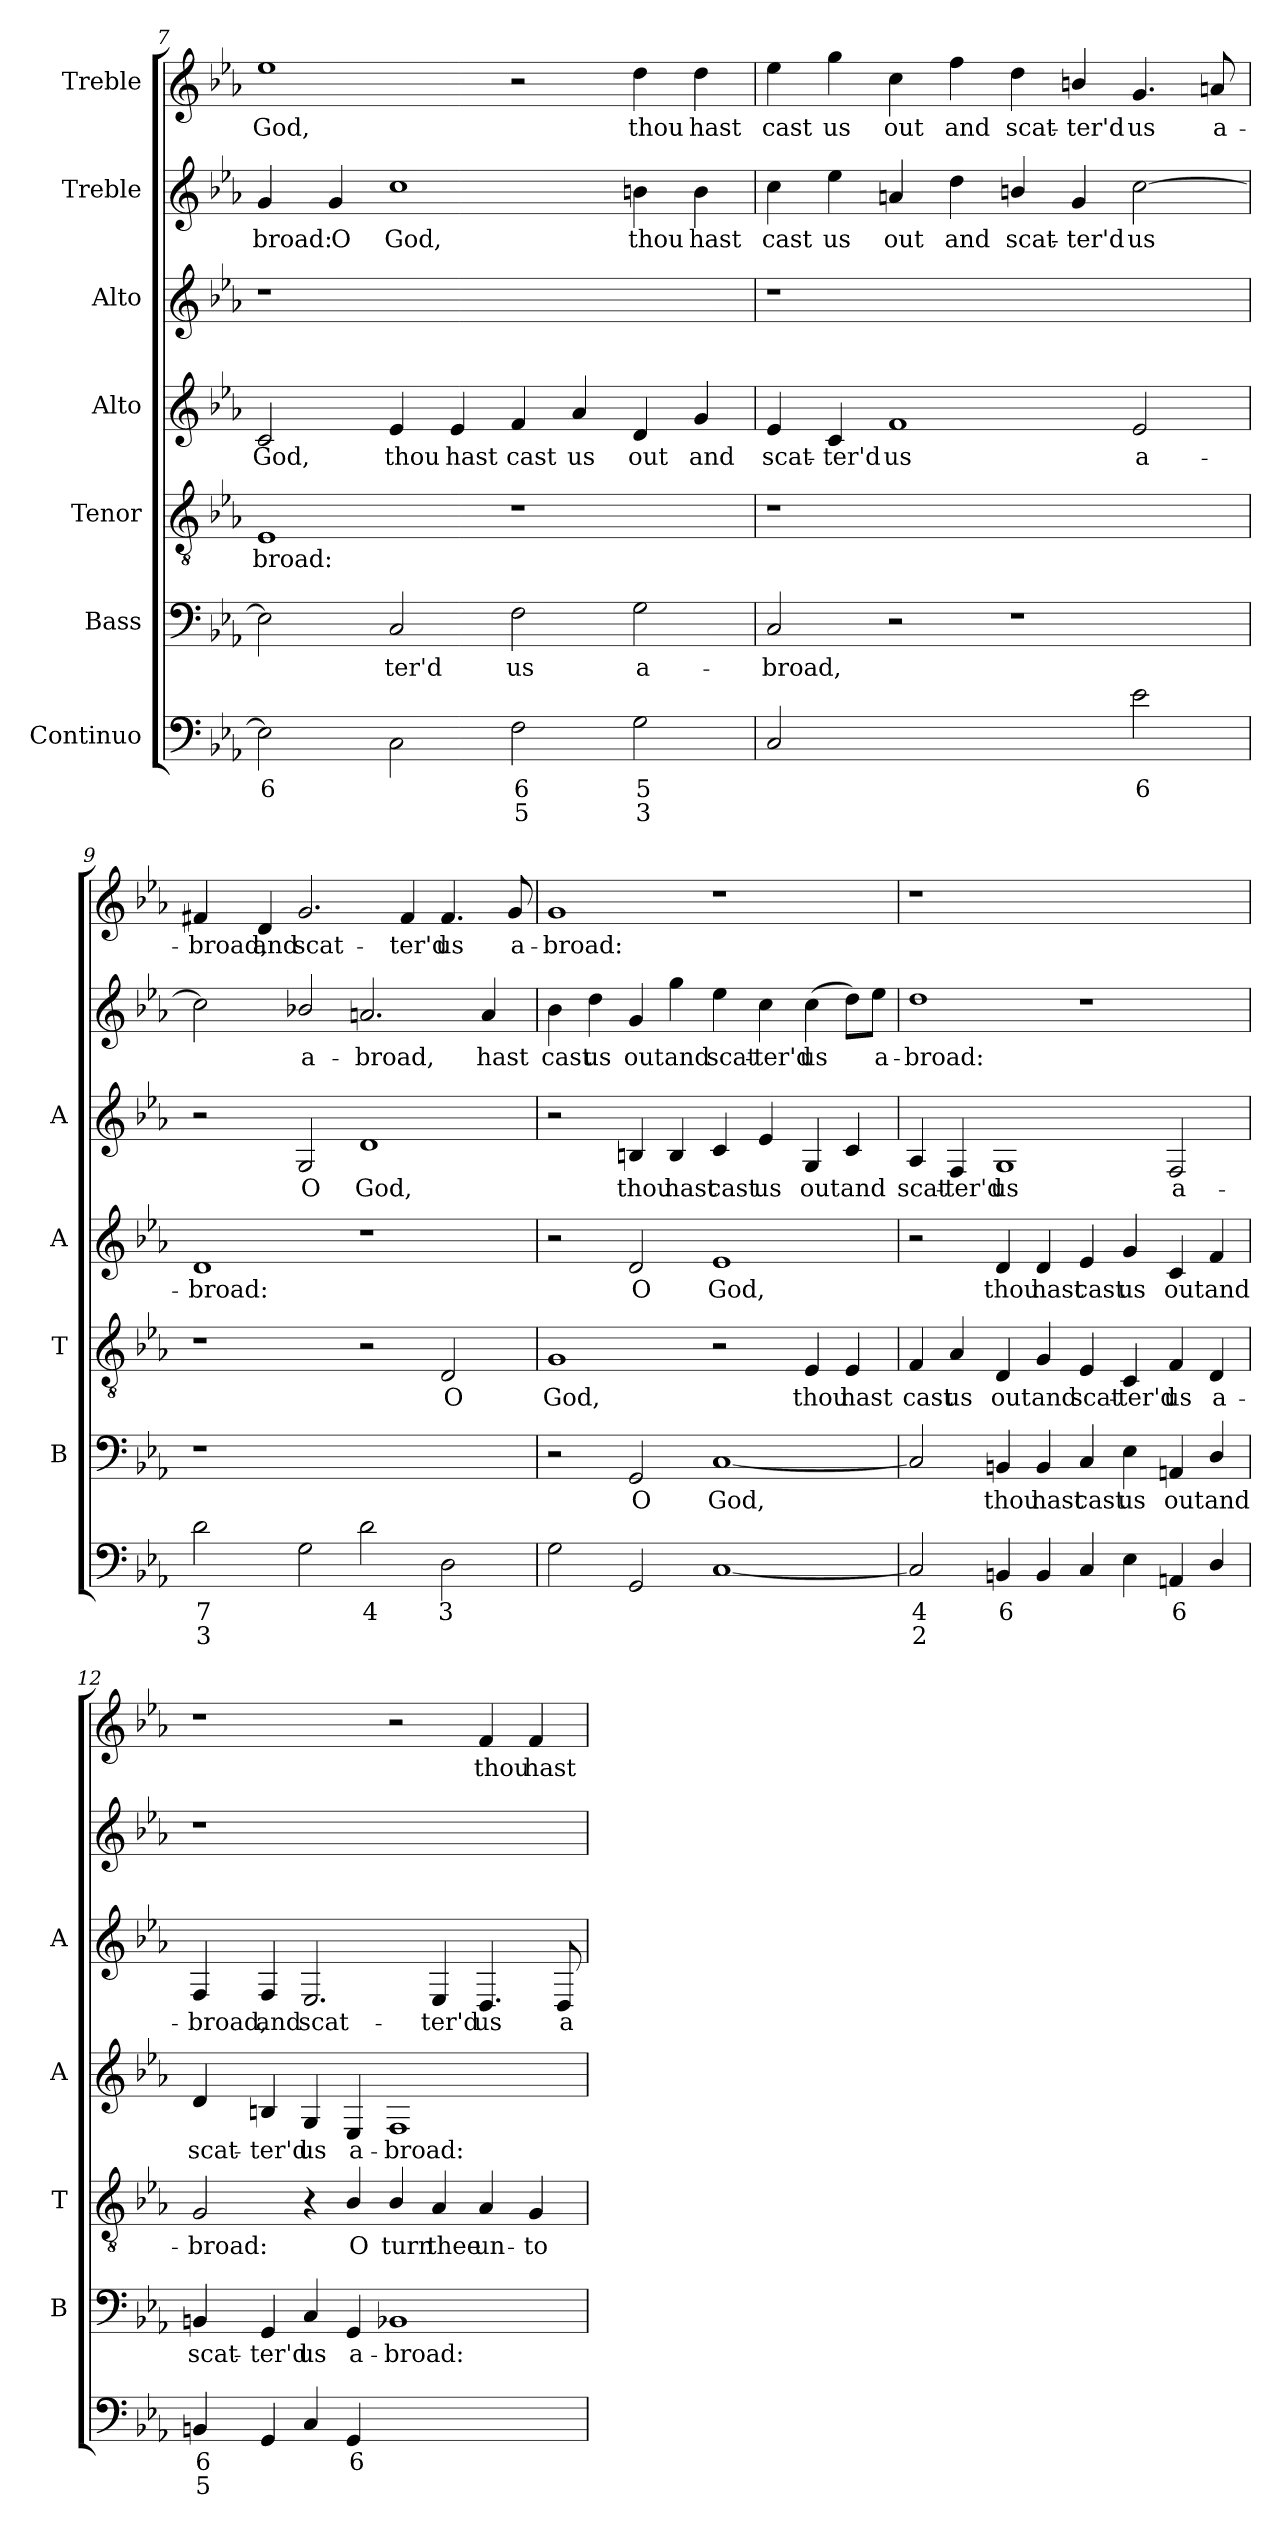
**kern	**text	**text	**kern	**text	**kern	**text	**kern	**text	**kern	**text	**kern	**text	**kern	**text
*part7	*part7	*part7	*part6	*part6	*part5	*part5	*part4	*part4	*part3	*part3	*part2	*part2	*part1	*part1
*staff7	*staff7	*staff7	*staff6	*staff6	*staff5	*staff5	*staff4	*staff4	*staff3	*staff3	*staff2	*staff2	*staff1	*staff1
*I"Continuo	*	*	*I"Bass	*	*I"Tenor	*	*I"Alto	*	*I"Alto	*	*I"Treble	*	*I"Treble	*
*	*	*	*I'B	*	*I'T	*	*I'A	*	*I'A	*	*	*	*	*
!!LO:PB:g=z
*clefF4	*	*	*clefF4	*	*clefGv2	*	*clefG2	*	*clefG2	*	*clefG2	*	*clefG2	*
*k[b-e-a-]	*	*	*k[b-e-a-]	*	*k[b-e-a-]	*	*k[b-e-a-]	*	*k[b-e-a-]	*	*k[b-e-a-]	*	*k[b-e-a-]	*
*E-:	*	*	*E-:	*	*E-:	*	*E-:	*	*E-:	*	*E-:	*	*E-:	*
=7	=7	=7	=7	=7	=7	=7	=7	=7	=7	=7	=7	=7	=7	=7
*^	*	*	*	*	*	*	*	*	*	*	*	*	*	*
!	!	!LO:LY:b	!	!	!	!	!LO:LY:b	!	!LO:LY:b	!	!	!	!LO:LY:b	!	!LO:LY:b
0ryy	2E-\]	6	.	2E-\]	.	1E-	broad:	2c/	God,	1r	.	4g/	-broad:	1ee-	God,
!	!	!	!	!	!	!	!	!	!	!	!	!	!LO:LY:b	!	!
.	.	.	.	.	.	.	.	.	.	.	.	4g/	O	.	.
!	!	!	!	!	!LO:LY:b	!	!	!	!LO:LY:b	!	!	!	!LO:LY:b	!	!
.	2C\	.	.	2C/	ter'd	.	.	4e-/	thou	.	.	1cc	God,	.	.
!	!	!	!	!	!	!	!	!	!LO:LY:b	!	!	!	!	!	!
.	.	.	.	.	.	.	.	4e-/	hast	.	.	.	.	.	.
!	!	!LO:LY:b	!LO:LY:b	!	!LO:LY:b	!	!	!	!LO:LY:b	!	!	!	!	!	!
.	2F\	6	5	2F\	us	1r	.	4f/	cast	1ryy	.	.	.	2r	.
!	!	!	!	!	!	!	!	!	!LO:LY:b	!	!	!	!	!	!
.	.	.	.	.	.	.	.	4a-/	us	.	.	.	.	.	.
!	!	!LO:LY:b	!LO:LY:b	!	!LO:LY:b	!	!	!	!LO:LY:b	!	!	!	!LO:LY:b	!	!LO:LY:b
.	2G\	5	3	2G\	a-	.	.	4d/	out	.	.	4bn\	thou	4dd\	thou
!	!	!	!	!	!	!	!	!	!LO:LY:b	!	!	!	!LO:LY:b	!	!LO:LY:b
.	.	.	.	.	.	.	.	4g/	and	.	.	4b\	hast	4dd\	hast
*v	*v	*	*	*	*	*	*	*	*	*	*	*	*	*	*
!!LO:LB:g=z
=8	=8	=8	=8	=8	=8	=8	=8	=8	=8	=8	=8	=8	=8	=8
!	!	!	!	!LO:LY:b	!	!	!	!LO:LY:b	!	!	!	!LO:LY:b	!	!LO:LY:b
2C/	.	.	2C/	-broad,	1r	.	4e-/	scat-	1r	.	4cc\	cast	4ee-\	cast
!	!	!	!	!	!	!	!	!LO:LY:b	!	!	!	!LO:LY:b	!	!LO:LY:b
.	.	.	.	.	.	.	4c/	-ter'd	.	.	4ee-\	us	4gg\	us
!	!	!	!	!	!	!	!	!LO:LY:b	!	!	!	!LO:LY:b	!	!LO:LY:b
[2f\yy	.	.	2r	.	.	.	1f	us	.	.	4an/	out	4cc\	out
!	!	!	!	!	!	!	!	!	!	!	!	!LO:LY:b	!	!LO:LY:b
.	.	.	.	.	.	.	.	.	.	.	4dd\	and	4ff\	and
!	!LO:LY:b	!LO:LY:b	!	!	!	!	!	!	!	!	!	!LO:LY:b	!	!LO:LY:b
2f\yy]	4	2	1r	.	1ryy	.	.	.	1ryy	.	4bn/	scat-	4dd\	scat-
!	!	!	!	!	!	!	!	!	!	!	!	!LO:LY:b	!	!LO:LY:b
.	.	.	.	.	.	.	.	.	.	.	4g/	-ter'd	4bn/	-ter'd
!	!LO:LY:b	!	!	!	!	!	!	!LO:LY:b	!	!	!	!LO:LY:b	!	!LO:LY:b
2e-\	6	.	.	.	.	.	2e-/	a-	.	.	[2cc\	us	4.g/	us
!	!	!	!	!	!	!	!	!	!	!	!	!	!	!LO:LY:b
.	.	.	.	.	.	.	.	.	.	.	.	.	8an/	a-
=9	=9	=9	=9	=9	=9	=9	=9	=9	=9	=9	=9	=9	=9	=9
!	!LO:LY:b	!LO:LY:b	!	!	!	!	!	!LO:LY:b	!	!	!	!	!	!LO:LY:b
2d\	7	3	1r	.	1r	.	1d	-broad:	2r	.	2cc\]	.	4f#X/	-broad,
!	!	!	!	!	!	!	!	!	!	!	!	!	!	!LO:LY:b
.	.	.	.	.	.	.	.	.	.	.	.	.	4d/	and
!	!	!	!	!	!	!	!	!	!	!LO:LY:b	!	!LO:LY:b	!	!LO:LY:b
2G\	.	.	.	.	.	.	.	.	2G/	O	2b-X/	a-	2.g/	scat-
!	!LO:LY:b	!	!	!	!	!	!	!	!	!LO:LY:b	!	!LO:LY:b	!	!
2d\	4	.	1ryy	.	2r	.	1r	.	1d	God,	2.an/	-broad,	.	.
!	!	!	!	!	!	!	!	!	!	!	!	!	!	!LO:LY:b
.	.	.	.	.	.	.	.	.	.	.	.	.	4f#/	-ter'd
!	!LO:LY:b	!	!	!	!	!LO:LY:b	!	!	!	!	!	!	!	!LO:LY:b
2D\	3	.	.	.	2D/	O	.	.	.	.	.	.	4.f#/	us
!	!	!	!	!	!	!	!	!	!	!	!	!LO:LY:b	!	!
.	.	.	.	.	.	.	.	.	.	.	4a/	hast	.	.
!	!	!	!	!	!	!	!	!	!	!	!	!	!	!LO:LY:b
.	.	.	.	.	.	.	.	.	.	.	.	.	8g/	a-
!!LO:PB:g=z
=10	=10	=10	=10	=10	=10	=10	=10	=10	=10	=10	=10	=10	=10	=10
!	!	!	!	!	!	!LO:LY:b	!	!	!	!	!	!LO:LY:b	!	!LO:LY:b
2G\	.	.	2r	.	1G	God,	2r	.	2r	.	4b-\	cast	1g	-broad:
!	!	!	!	!	!	!	!	!	!	!	!	!LO:LY:b	!	!
.	.	.	.	.	.	.	.	.	.	.	4dd\	us	.	.
!	!	!	!	!LO:LY:b	!	!	!	!LO:LY:b	!	!LO:LY:b	!	!LO:LY:b	!	!
2GG/	.	.	2GG/	O	.	.	2d/	O	4Bn/	thou	4g/	out	.	.
!	!	!	!	!	!	!	!	!	!	!LO:LY:b	!	!LO:LY:b	!	!
.	.	.	.	.	.	.	.	.	4B/	hast	4gg\	and	.	.
!	!	!	!	!LO:LY:b	!	!	!	!LO:LY:b	!	!LO:LY:b	!	!LO:LY:b	!	!
[1C	.	.	[1C	God,	2r	.	1e-	God,	4c/	cast	4ee-\	scat-	1r	.
!	!	!	!	!	!	!	!	!	!	!LO:LY:b	!	!LO:LY:b	!	!
.	.	.	.	.	.	.	.	.	4e-/	us	4cc\	-ter'd	.	.
!	!	!	!	!	!	!LO:LY:b	!	!	!	!LO:LY:b	!	!LO:LY:b	!	!
.	.	.	.	.	4E-/	thou	.	.	4G/	out	(>4cc\	us	.	.
!	!	!	!	!	!	!LO:LY:b	!	!	!	!LO:LY:b	!	!	!	!
.	.	.	.	.	4E-/	hast	.	.	4c/	and	8dd\L)	.	.	.
!	!	!	!	!	!	!	!	!	!	!	!	!LO:LY:b	!	!
.	.	.	.	.	.	.	.	.	.	.	8ee-\J	a-	.	.
!!LO:LB:g=z
=11	=11	=11	=11	=11	=11	=11	=11	=11	=11	=11	=11	=11	=11	=11
!	!LO:LY:b	!LO:LY:b	!	!	!	!LO:LY:b	!	!	!	!LO:LY:b	!	!LO:LY:b	!	!
2C/]	4	2	2C/]	.	4F/	cast	2r	.	4A-/	scat-	1dd	-broad:	1r	.
!	!	!	!	!	!	!LO:LY:b	!	!	!	!LO:LY:b	!	!	!	!
.	.	.	.	.	4A-/	us	.	.	4F/	-ter'd	.	.	.	.
!	!LO:LY:b	!	!	!LO:LY:b	!	!LO:LY:b	!	!LO:LY:b	!	!LO:LY:b	!	!	!	!
4BBn/	6	.	4BBn/	thou	4D/	out	4d/	thou	1G	us	.	.	.	.
!	!	!	!	!LO:LY:b	!	!LO:LY:b	!	!LO:LY:b	!	!	!	!	!	!
4BB/	.	.	4BB/	hast	4G/	and	4d/	hast	.	.	.	.	.	.
!	!	!	!	!LO:LY:b	!	!LO:LY:b	!	!LO:LY:b	!	!	!	!	!	!
4C/	.	.	4C/	cast	4E-/	scat-	4e-/	cast	.	.	1r	.	1ryy	.
!	!	!	!	!LO:LY:b	!	!LO:LY:b	!	!LO:LY:b	!	!	!	!	!	!
4E-\	.	.	4E-\	us	4C/	-ter'd	4g/	us	.	.	.	.	.	.
!	!LO:LY:b	!	!	!LO:LY:b	!	!LO:LY:b	!	!LO:LY:b	!	!LO:LY:b	!	!	!	!
4AAn/	6	.	4AAn/	out	4F/	us	4c/	out	2F/	a-	.	.	.	.
!	!	!	!	!LO:LY:b	!	!LO:LY:b	!	!LO:LY:b	!	!	!	!	!	!
4D/	.	.	4D/	and	4D/	a-	4f/	and	.	.	.	.	.	.
=12	=12	=12	=12	=12	=12	=12	=12	=12	=12	=12	=12	=12	=12	=12
!	!LO:LY:b	!LO:LY:b	!	!LO:LY:b	!	!LO:LY:b	!	!LO:LY:b	!	!LO:LY:b	!	!	!	!
4BBn/	6	5	4BBn/	scat-	2G/	-broad:	4d/	scat-	4F/	-broad,	1r	.	1r	.
!	!	!	!	!LO:LY:b	!	!	!	!LO:LY:b	!	!LO:LY:b	!	!	!	!
4GG/	.	.	4GG/	-ter'd	.	.	4Bn/	-ter'd	4F/	and	.	.	.	.
!	!	!	!	!LO:LY:b	!	!	!	!LO:LY:b	!	!LO:LY:b	!	!	!	!
4C/	.	.	4C/	us	4r	.	4G/	us	2.E-/	scat-	.	.	.	.
!	!LO:LY:b	!	!	!LO:LY:b	!	!LO:LY:b	!	!LO:LY:b	!	!	!	!	!	!
4GG/	6	.	4GG/	a-	4B-/	O	4E-/	a-	.	.	.	.	.	.
!	!LO:LY:b	!	!	!LO:LY:b	!	!LO:LY:b	!	!LO:LY:b	!	!	!	!	!	!
[2BB-X/yy	4	.	1BB-X	-broad:	4B-/	turn	1F	-broad:	.	.	1ryy	.	2r	.
!	!	!	!	!	!	!LO:LY:b	!	!	!	!LO:LY:b	!	!	!	!
.	.	.	.	.	4A-/	thee	.	.	4E-/	-ter'd	.	.	.	.
!	!LO:LY:b	!LO:LY:b	!	!	!	!LO:LY:b	!	!	!	!LO:LY:b	!	!	!	!LO:LY:b
2BB-/yy]	3	7	.	.	4A-/	un-	.	.	4.D/	us	.	.	4f/	thou
!	!	!	!	!	!	!LO:LY:b	!	!	!	!	!	!	!	!LO:LY:b
.	.	.	.	.	4G/	-to	.	.	.	.	.	.	4f/	hast
!	!	!	!	!	!	!	!	!	!	!LO:LY:b	!	!	!	!
.	.	.	.	.	.	.	.	.	8D/	a-	.	.	.	.
=	=	=	=	=	=	=	=	=	=	=	=	=	=	=
*-	*-	*-	*-	*-	*-	*-	*-	*-	*-	*-	*-	*-	*-	*-
